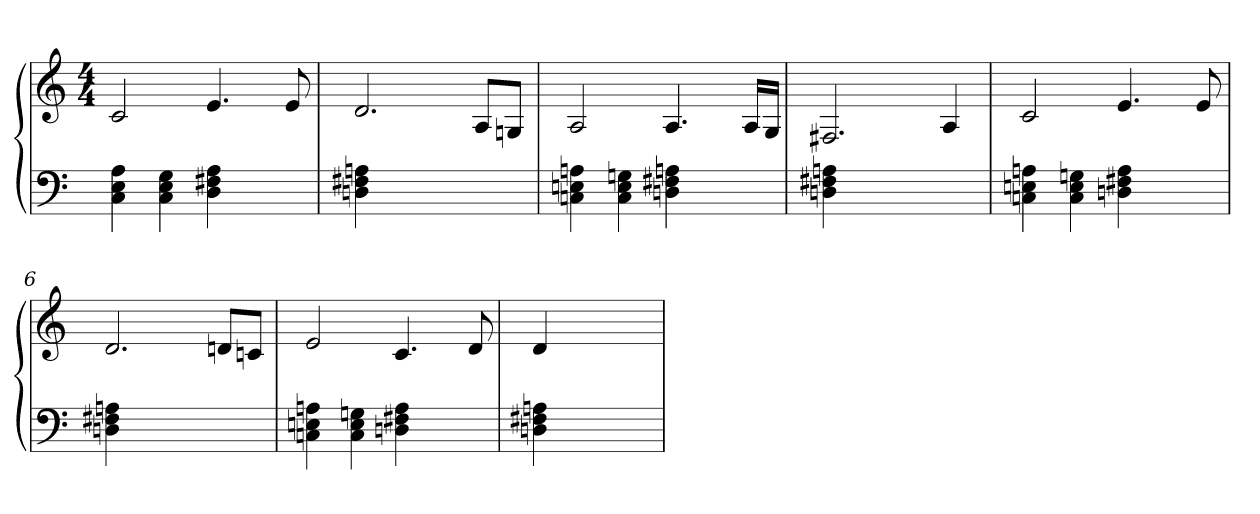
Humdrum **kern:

**kern	**kern
*part2	*part1
*staff2	*staff1
*	*M4/4
=1	=1
4A 4C 4E	2c
4C 4E 4G	.
4D 4F#X 4A	4.e
4ryy	.
.	8e
=2	=2
4Dn 4F#X 4An	2.d
2.ryy	.
.	8AL
.	8GnJ
=3	=3
4An 4Cn 4En	2A
4C 4E 4Gn	.
4Dn 4F#X 4An	4.A
4ryy	.
.	16ALL
.	16GJJ
=4	=4
4Dn 4F#X 4An	2.F#X
2.ryy	.
.	4A
=5	=5
4An 4Cn 4En	2c
4C 4E 4Gn	.
4Dn 4F#X 4A	4.e
4ryy	.
.	8e
=6	=6
4Dn 4F#X 4An	2.d
2.ryy	.
.	8dnL
.	8cnJ
=7	=7
4An 4Cn 4En	2e
4C 4E 4Gn	.
4Dn 4F#X 4A	4.c
4ryy	.
.	8d
=8	=8
4Dn 4F#X 4An	4d
2.ryy	2.ryy
=	=
*-	*-
